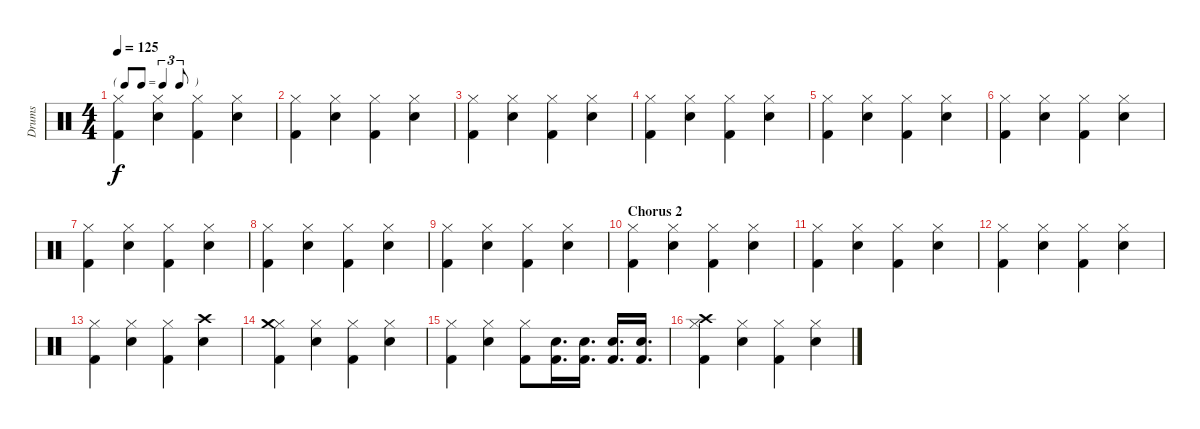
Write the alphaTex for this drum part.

\track ("Drums" "Drums") {instrument percussion}
\staff {score}
\articulation defaults
\ts (4 4)
\tf triplet8th
\tempo 125
\clef neutral
\ks c
("Hi-Hat (closed)" "Kick (hit) 2").4{dy f} ("Hi-Hat (closed)" "Electric Snare (hit)").4 ("Hi-Hat (closed)" "Kick (hit) 2").4 ("Hi-Hat (closed)" "Electric Snare (hit)").4 |
("Hi-Hat (closed)" "Kick (hit) 2").4 ("Hi-Hat (closed)" "Electric Snare (hit)").4 ("Hi-Hat (closed)" "Kick (hit) 2").4 ("Hi-Hat (closed)" "Electric Snare (hit)").4 |
("Hi-Hat (closed)" "Kick (hit) 2").4 ("Hi-Hat (closed)" "Electric Snare (hit)").4 ("Hi-Hat (closed)" "Kick (hit) 2").4 ("Hi-Hat (closed)" "Electric Snare (hit)").4 |
("Hi-Hat (closed)" "Kick (hit) 2").4 ("Hi-Hat (closed)" "Electric Snare (hit)").4 ("Hi-Hat (closed)" "Kick (hit) 2").4 ("Hi-Hat (closed)" "Electric Snare (hit)").4 |
("Hi-Hat (closed)" "Kick (hit) 2").4 ("Hi-Hat (closed)" "Electric Snare (hit)").4 ("Hi-Hat (closed)" "Kick (hit) 2").4 ("Hi-Hat (closed)" "Electric Snare (hit)").4 |
("Hi-Hat (closed)" "Kick (hit) 2").4 ("Hi-Hat (closed)" "Electric Snare (hit)").4 ("Hi-Hat (closed)" "Kick (hit) 2").4 ("Hi-Hat (closed)" "Electric Snare (hit)").4 |
("Hi-Hat (closed)" "Kick (hit) 2").4 ("Hi-Hat (closed)" "Electric Snare (hit)").4 ("Hi-Hat (closed)" "Kick (hit) 2").4 ("Hi-Hat (closed)" "Electric Snare (hit)").4 |
("Hi-Hat (closed)" "Kick (hit) 2").4 ("Hi-Hat (closed)" "Electric Snare (hit)").4 ("Hi-Hat (closed)" "Kick (hit) 2").4 ("Hi-Hat (closed)" "Electric Snare (hit)").4 |
("Hi-Hat (closed)" "Kick (hit) 2").4 ("Hi-Hat (closed)" "Electric Snare (hit)").4 ("Hi-Hat (closed)" "Kick (hit) 2").4 ("Hi-Hat (closed)" "Electric Snare (hit)").4 |
\section ("" "Chorus 2")
("Hi-Hat (closed)" "Kick (hit) 2").4 ("Hi-Hat (closed)" "Electric Snare (hit)").4 ("Hi-Hat (closed)" "Kick (hit) 2").4 ("Hi-Hat (closed)" "Electric Snare (hit)").4 |
("Hi-Hat (closed)" "Kick (hit) 2").4 ("Hi-Hat (closed)" "Electric Snare (hit)").4 ("Hi-Hat (closed)" "Kick (hit) 2").4 ("Hi-Hat (closed)" "Electric Snare (hit)").4 |
("Hi-Hat (closed)" "Kick (hit) 2").4 ("Hi-Hat (closed)" "Electric Snare (hit)").4 ("Hi-Hat (closed)" "Kick (hit) 2").4 ("Hi-Hat (closed)" "Electric Snare (hit)").4 |
("Hi-Hat (closed)" "Kick (hit) 2").4 ("Hi-Hat (closed)" "Electric Snare (hit)").4 ("Hi-Hat (closed)" "Kick (hit) 2").4 ("Crash high (hit)" "Electric Snare (hit)").4 |
("Hi-Hat (closed)" "Crash medium (hit)" "Kick (hit) 2").4 ("Hi-Hat (closed)" "Electric Snare (hit)").4 ("Hi-Hat (closed)" "Kick (hit) 2").4 ("Hi-Hat (closed)" "Electric Snare (hit)").4 |
("Hi-Hat (closed)" "Kick (hit) 2").4 ("Hi-Hat (closed)" "Electric Snare (hit)").4 ("Hi-Hat (closed)" "Kick (hit) 2").8 ("Electric Snare (hit)" "Kick (hit) 2").16{d} ("Electric Snare (hit)" "Kick (hit) 2").16{d} ("Electric Snare (hit)" "Kick (hit) 2").16{d} ("Electric Snare (hit)" "Kick (hit) 2").16{d} |
("Hi-Hat (closed)" "Crash high (hit)" "Kick (hit) 2").4 ("Hi-Hat (closed)" "Electric Snare (hit)").4 ("Hi-Hat (closed)" "Kick (hit) 2").4 ("Hi-Hat (closed)" "Electric Snare (hit)").4
